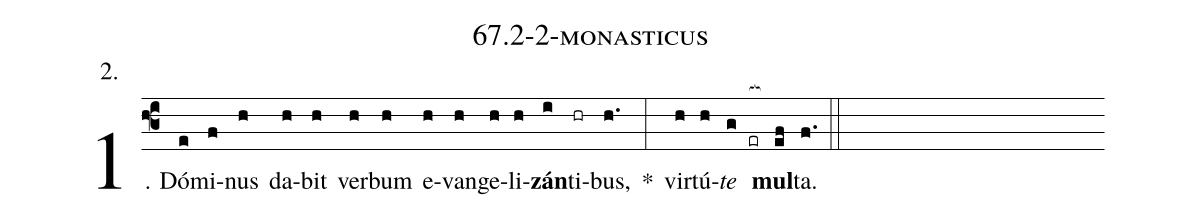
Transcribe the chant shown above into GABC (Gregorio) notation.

name: 67.2-2-monasticus;
annotation: 2.;
%%
(f3)1. Dó(e)mi(f)nus(h) da(h)bit(h) ver(h)bum(h) e(h)van(h)ge(h)li(h)<b>zán</b>(i)ti(hr)bus,(h.) *(:) vir(h)tú(h)<i>te</i>(g er[ocb:1{]) <b>mul</b>(ef[ocb:0}])ta.(f.) (::)


%E(h) u(h) o(h) u(g) a(ef) e.(f.) (::)
